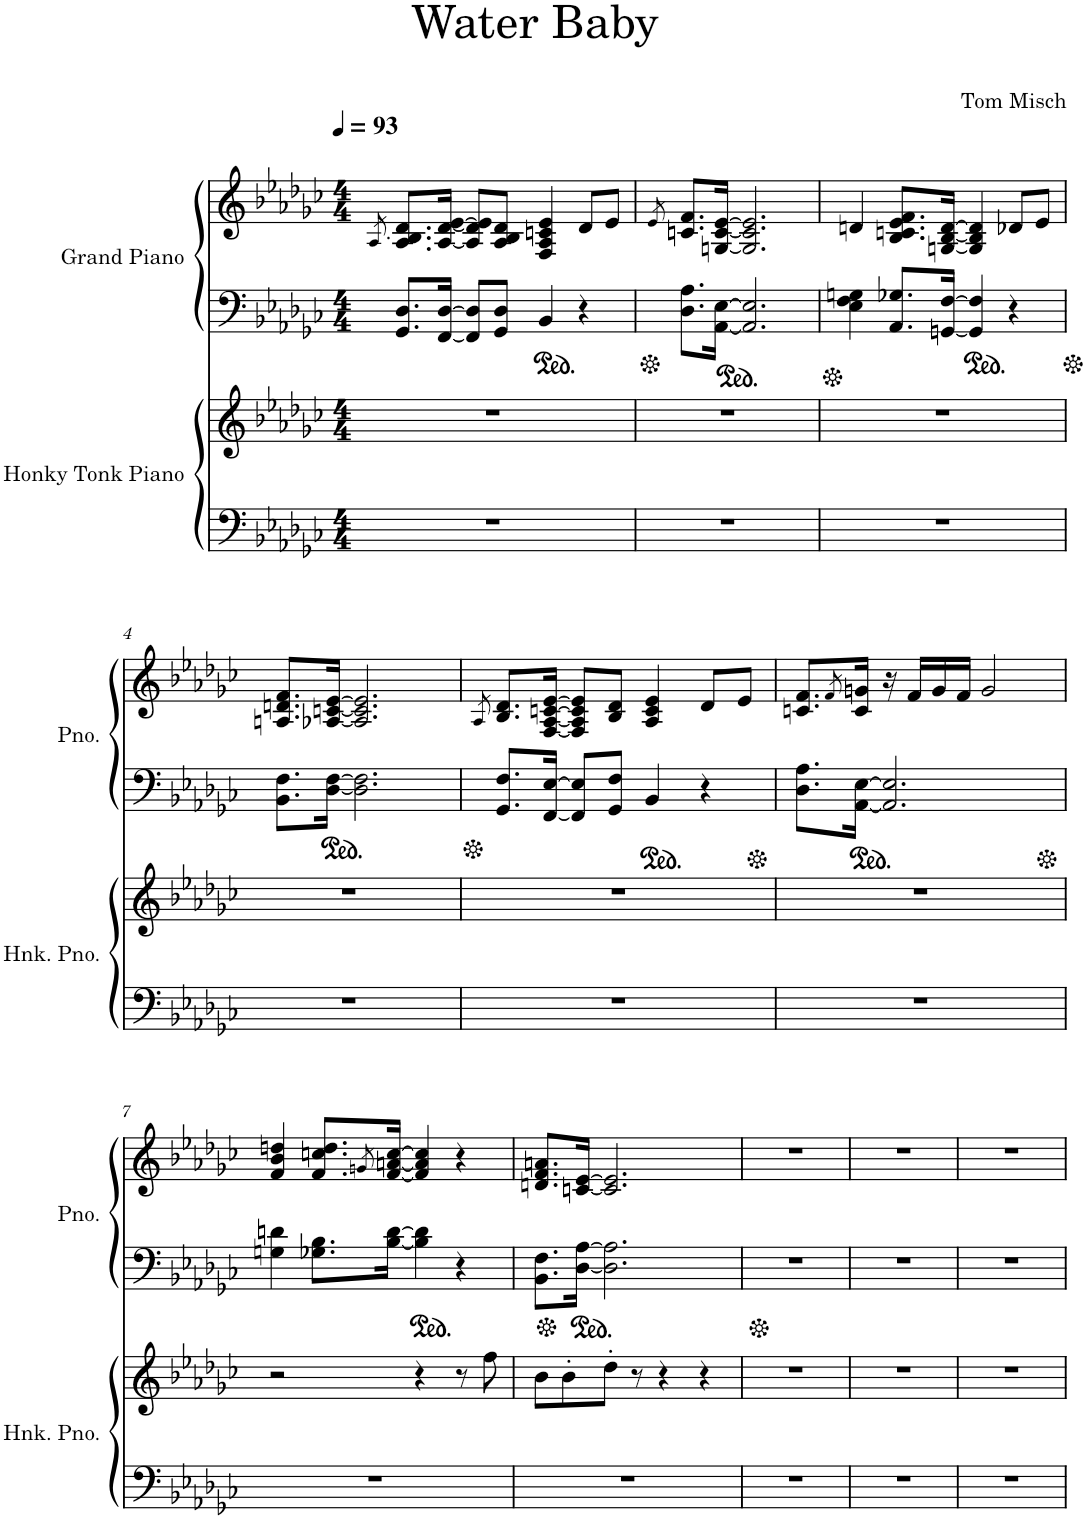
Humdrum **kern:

**kern	**kern	**kern	**kern
*part2	*part2	*part1	*part1
*staff4	*staff3	*staff2	*staff1
*I"Honky Tonk Piano	*	*I"Grand Piano	*
*I'Hnk. Pno.	*	*I'Pno.	*
*clefF4	*clefG2	*clefF4	*clefG2
*k[b-e-a-d-g-c-]	*k[b-e-a-d-g-c-]	*k[b-e-a-d-g-c-]	*k[b-e-a-d-g-c-]
*M4/4	*M4/4	*M4/4	*M4/4
*MM93	*MM93	*MM93	*MM93
=1	=1	=1	=1
.	.	.	8qA-/
1r	1r	8.GG-/ 8.D-/L	8.A-/ 8.B-/ 8.d-/L
.	.	[16FF/ [16D-/Jk	[16A-/ [16d-/ [16e-/Jk
.	.	8FF/] 8D-/]L	8A-/] 8d-/] 8e-/]L
.	.	8GG-/ 8D-/J	8A-/ 8B-/ 8d-/J
.	.	4BB-/	4F/ 4A-/ 4cn/ 4e-/
.	.	4r	8d-/L
.	.	.	8e-/J
=2	=2	=2	=2
.	.	.	8qe-/
1r	1r	8.D-\ 8.A-\L	8.cn/ 8.f/L
.	.	[16AA-\ [16E-\Jk	[16Gn/ [16c/ [16e-/Jk
.	.	2.AA-/] 2.E-/]	2.G/] 2.c/] 2.e-/]
=3	=3	=3	=3
1r	1r	4E-\ 4F\ 4Gn\	4dn/
.	.	8.AA-/ 8.G-X/L	8.B-/ 8.cn/ 8.e-/ 8.f/L
.	.	[16GGn/ [16F/Jk	[16Gn/ [16B-/ [16d/Jk
.	.	4GG/] 4F/]	4G/] 4B-/] 4d/]
.	.	4r	8d-X/L
.	.	.	8e-/J
!!LO:LB:g=z
=4	=4	=4	=4
1r	1r	8.BB-\ 8.F\L	8.An/ 8.dn/ 8.f/L
.	.	[16D-\ [16F\Jk	[16A-X/ [16cn/ [16e-/Jk
.	.	2.D-\] 2.F\]	2.A-/] 2.c/] 2.e-/]
=5	=5	=5	=5
.	.	.	8qA-/
1r	1r	8.GG-/ 8.F/L	8.B-/ 8.d-/L
.	.	[16FF/ [16E-/Jk	[16F/ [16A-/ [16cn/ [16e-/Jk
.	.	8FF/] 8E-/]L	8F/] 8A-/] 8c/] 8e-/]L
.	.	8GG-/ 8F/J	8B-/ 8d-/J
.	.	4BB-/	4A-/ 4c/ 4e-/
.	.	4r	8d-/L
.	.	.	8e-/J
=6	=6	=6	=6
1r	1r	8.D-\ 8.A-\L	8.cn/ 8.f/L
.	.	.	8qf/
.	.	[16AA-\ [16E-\Jk	16c/ 16gn/Jk
.	.	2.AA-/] 2.E-/]	16r
.	.	.	16f/LL
.	.	.	16g/
.	.	.	16f/JJ
.	.	.	2g/
!!LO:LB:g=z
=7	=7	=7	=7
1r	2r	4Gn\ 4dn\	4f/ 4b-/ 4ddn/
.	.	8.G-X\ 8.B-\L	8.f/ 8.ccn/ 8.dd/L
.	.	.	8qgn/
.	.	[16B-\ [16d\Jk	[16f/ [16an/ [16cc/Jk
.	4r	4B-\] 4d\]	4f/] 4a/] 4cc/]
.	8r	4r	4r
.	8ff\	.	.
=8	=8	=8	=8
1r	8b-\L	8.BB-\ 8.F\L	8.dn/ 8.f/ 8.an/L
.	8b-'\	.	.
.	.	[16D-\ [16A-\Jk	[16cn/ [16e-/Jk
.	8dd-'\J	2.D-\] 2.A-\]	2.c/] 2.e-/]
.	8r	.	.
.	4r	.	.
.	4r	.	.
=9	=9	=9	=9
1r	1r	1r	1r
=10	=10	=10	=10
1r	1r	1r	1r
=11	=11	=11	=11
1r	1r	1r	1r
=	=	=	=
*-	*-	*-	*-
